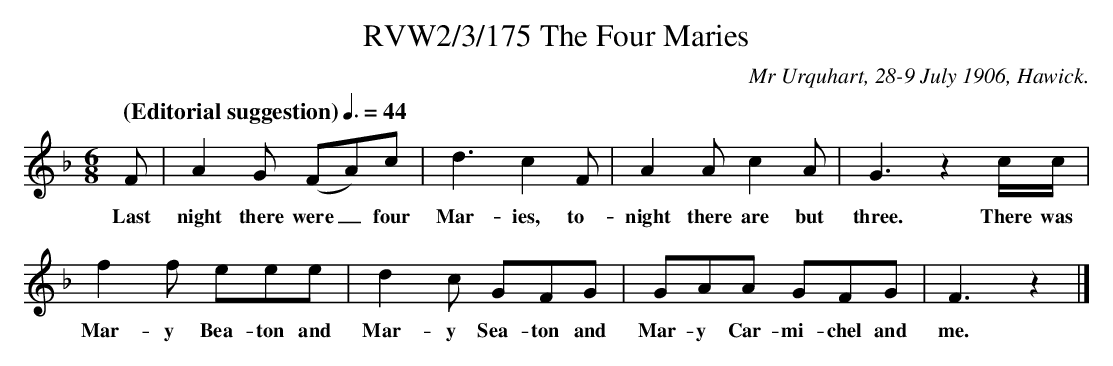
X:1
T:RVW2/3/175 The Four Maries
C:Mr Urquhart, 28-9 July 1906, Hawick.
L:1/8
Q: "(Editorial suggestion)" 3/8=44
M:6/8
K:F
F|A2 G (FA)c | d3 c2 F | A2 A c2 A | G3 z2 c/2c/2 |$
w: Last night there were_ four Mar-ies, to-night there are but three. There was
f2 f eee | d2 c GFG | GAA GFG | F3 z2 |]
w: Mar-y Bea-ton and Mar-y Sea-ton and Mar-y Car-mi-chel and me.
